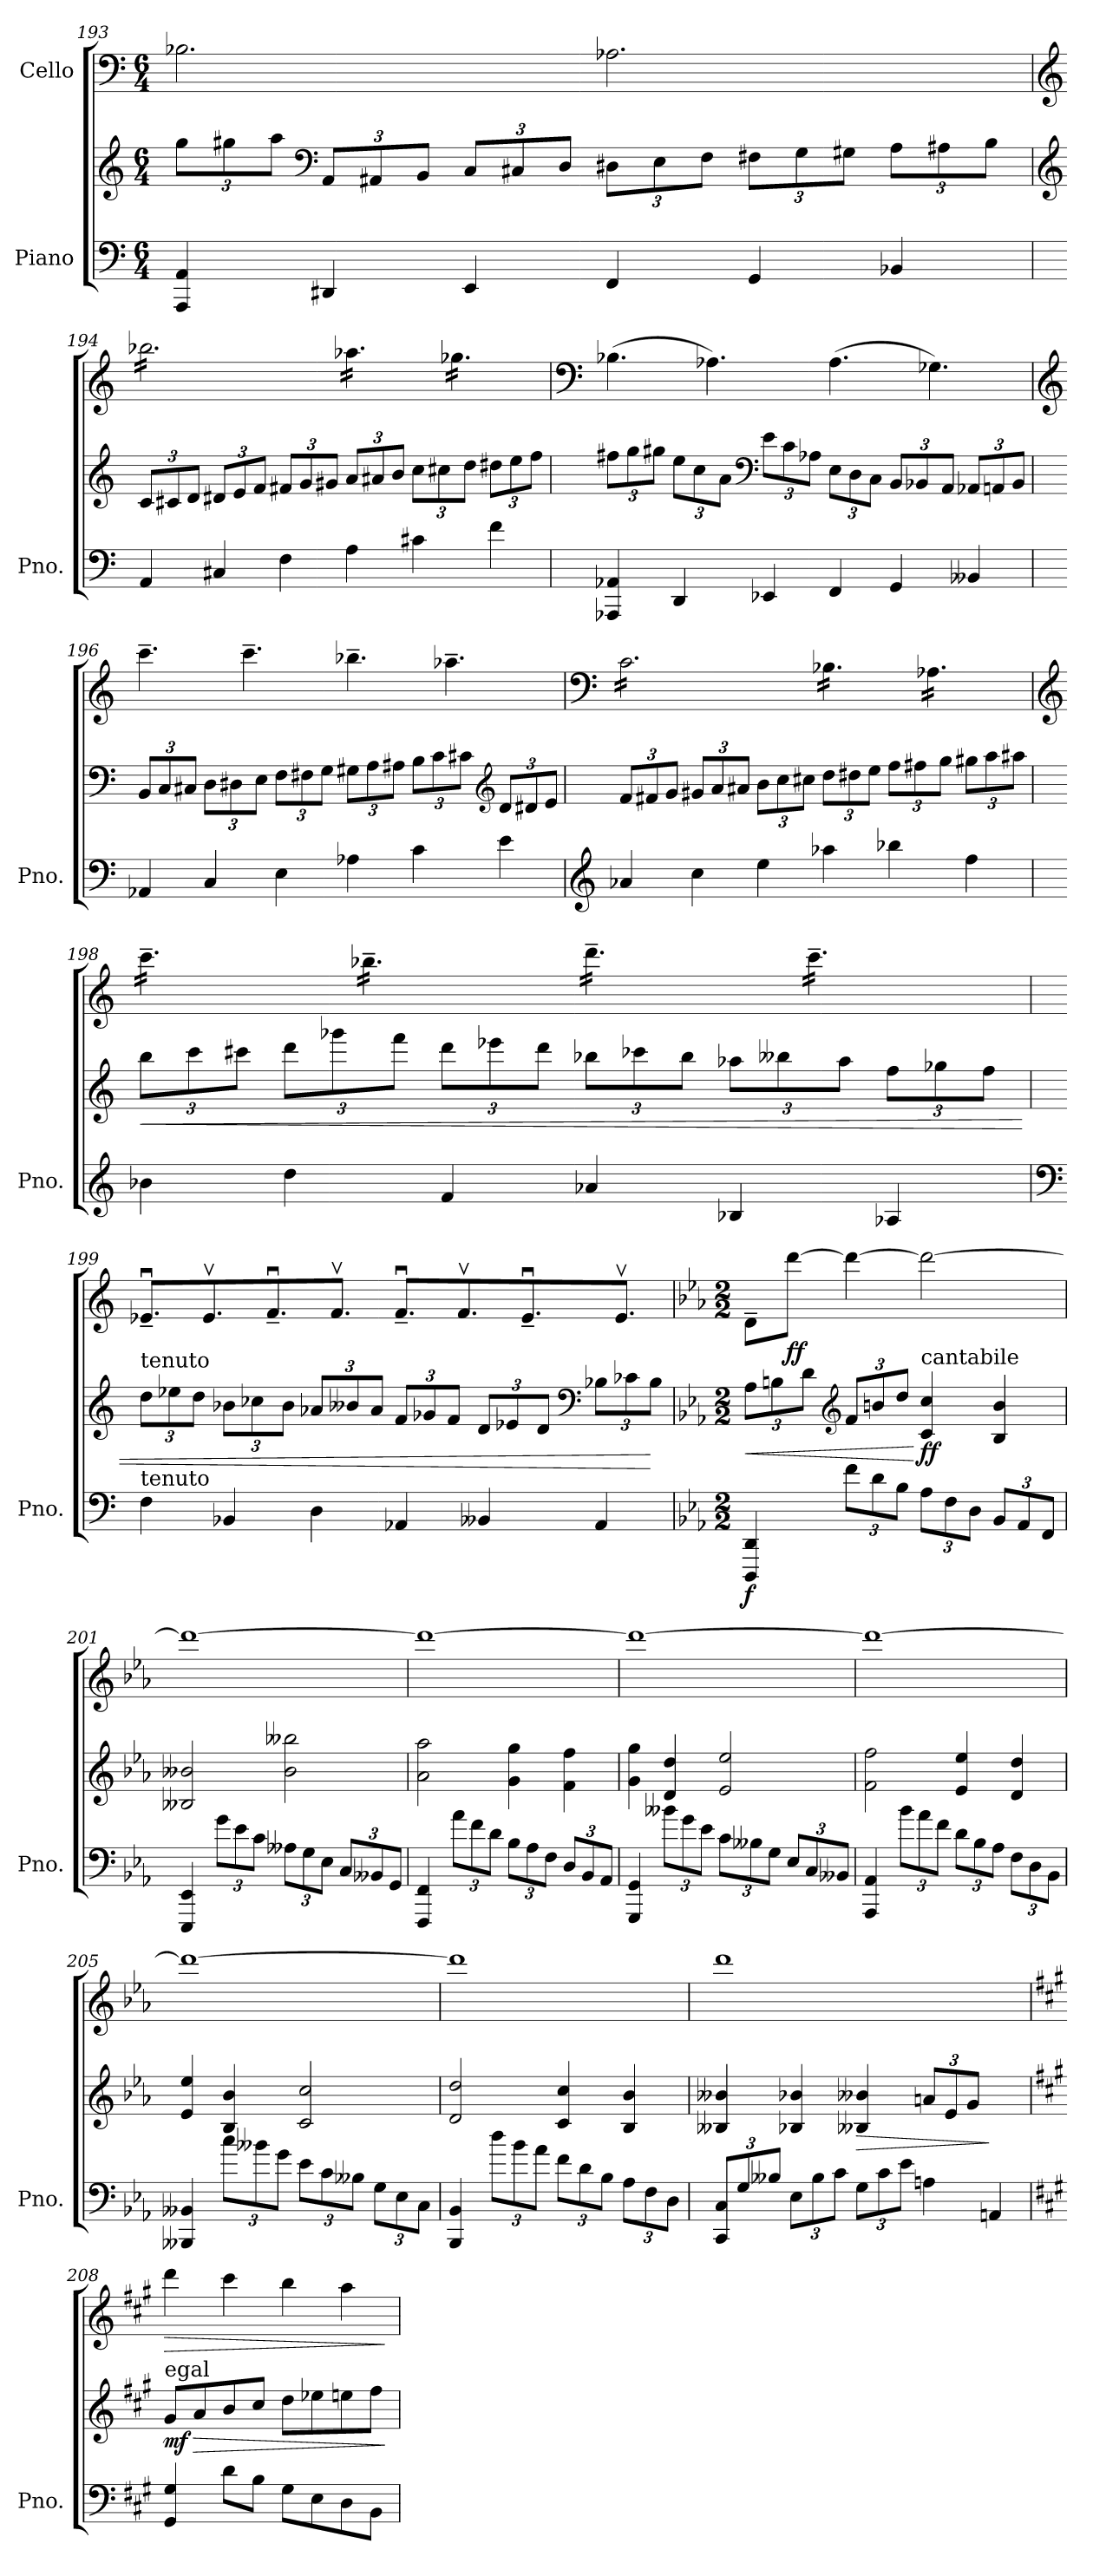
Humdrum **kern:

**kern	**kern	**dynam	**kern	**dynam
*part2	*part2	*part2	*part1	*part1
*staff3	*staff2	*staff2/3	*staff1	*staff1
*I"Piano	*	*	*I"Cello	*
*I'Pno.	*	*	*	*
*clefF4	*clefG2	*	*clefF4	*
*k[]	*k[]	*	*k[]	*
*M6/4	*M6/4	*	*M6/4	*
=193	=193	=193	=193	=193
4AAA 4AA	12ggL	.	2.B-X	.
.	12gg#X	.	.	.
.	12aaJ	.	.	.
*	*clefF4	*	*	*
4DD#X	12AAL	.	.	.
.	12AA#X	.	.	.
.	12BBJ	.	.	.
4EE	12CL	.	.	.
.	12C#X	.	.	.
.	12DJ	.	.	.
4FF	12D#XL	.	2.A-X	.
.	12E	.	.	.
.	12FJ	.	.	.
4GG	12F#XL	.	.	.
.	12G	.	.	.
.	12G#XJ	.	.	.
4BB-X	12AL	.	.	.
.	12A#X	.	.	.
.	12BJ	.	.	.
=194	=194	=194	=194	=194
*	*clefG2	*	*clefG2	*
*	*	*	*tremolo	*
4AA	12cL	.	16bb-XLL	.
.	.	.	16bb-X	.
.	12c#X	.	.	.
.	.	.	16bb-X	.
.	12dJ	.	.	.
.	.	.	16bb-X	.
4C#X	12d#XL	.	16bb-X	.
.	.	.	16bb-X	.
.	12e	.	.	.
.	.	.	16bb-X	.
.	12fJ	.	.	.
.	.	.	16bb-X	.
4F	12f#XL	.	16bb-X	.
.	.	.	16bb-X	.
.	12g	.	.	.
.	.	.	16bb-X	.
.	12g#XJ	.	.	.
.	.	.	16bb-XJJ	.
4A	12aL	.	16aa-XLL	.
.	.	.	16aa-X	.
.	12a#X	.	.	.
.	.	.	16aa-X	.
.	12bJ	.	.	.
.	.	.	16aa-X	.
4c#X	12ccL	.	16aa-X	.
.	.	.	16aa-XJJ	.
.	12cc#X	.	.	.
.	.	.	16gg-XLL	.
.	12ddJ	.	.	.
.	.	.	16gg-X	.
4f	12dd#XL	.	16gg-X	.
.	.	.	16gg-X	.
.	12ee	.	.	.
.	.	.	16gg-X	.
.	12ffJ	.	.	.
.	.	.	16gg-XJJ	.
*	*	*	*Xtremolo	*
=195	=195	=195	=195	=195
*	*	*	*clefF4	*
4AAA-X 4AA-X	12ff#XL	.	(4.B-X	.
.	12gg	.	.	.
.	12gg#XJ	.	.	.
4DD	12eeL	.	.	.
.	12cc	.	.	.
.	.	.	4.A-X)	.
.	12aJ	.	.	.
*	*clefF4	*	*	*
4EE-X	12eL	.	.	.
.	12c	.	.	.
.	12A-XJ	.	.	.
4FF	12EL	.	(4.A-	.
.	12D	.	.	.
.	12CJ	.	.	.
4GG	12BBL	.	.	.
.	12BB-X	.	.	.
.	.	.	4.G-X)	.
.	12AAJ	.	.	.
4BB--X	12AA-XL	.	.	.
.	12AAn	.	.	.
.	12BB-J	.	.	.
=196	=196	=196	=196	=196
*	*	*	*clefG2	*
4AA-X	12BBL	.	4.ccc~	.
.	12C	.	.	.
.	12C#XJ	.	.	.
4C	12DL	.	.	.
.	12D#X	.	.	.
.	.	.	4.ccc~	.
.	12EJ	.	.	.
4E	12FL	.	.	.
.	12F#X	.	.	.
.	12GJ	.	.	.
4A-X	12G#XL	.	4.bb-X~	.
.	12A	.	.	.
.	12A#XJ	.	.	.
4c	12BL	.	.	.
.	12c	.	.	.
.	.	.	4.aa-X~	.
.	12c#XJ	.	.	.
*	*clefG2	*	*	*
4e	12dL	.	.	.
.	12d#X	.	.	.
.	12eJ	.	.	.
=197	=197	=197	=197	=197
*clefG2	*	*	*clefF4	*
*	*	*	*tremolo	*
4a-X	12fL	.	16cLL	.
.	.	.	16c	.
.	12f#X	.	.	.
.	.	.	16c	.
.	12gJ	.	.	.
.	.	.	16c	.
4cc	12g#XL	.	16c	.
.	.	.	16c	.
.	12a	.	.	.
.	.	.	16c	.
.	12a#XJ	.	.	.
.	.	.	16c	.
4ee	12bL	.	16c	.
.	.	.	16c	.
.	12cc	.	.	.
.	.	.	16c	.
.	12cc#XJ	.	.	.
.	.	.	16cJJ	.
4aa-X	12ddL	.	16B-XLL	.
.	.	.	16B-X	.
.	12dd#X	.	.	.
.	.	.	16B-X	.
.	12eeJ	.	.	.
.	.	.	16B-X	.
4bb-X	12ffL	.	16B-X	.
.	.	.	16B-XJJ	.
.	12ff#X	.	.	.
.	.	.	16A-XLL	.
.	12ggJ	.	.	.
.	.	.	16A-X	.
4ff	12gg#XL	.	16A-X	.
.	.	.	16A-X	.
.	12aa	.	.	.
.	.	.	16A-X	.
.	12aa#XJ	.	.	.
.	.	.	16A-XJJ	.
=198	=198	=198	=198	=198
*	*	*	*clefG2	*
!	!	!LO:HP:b	!	!
4b-X	12bbL	<	16ccc~LL	.
.	.	.	16ccc~	.
.	12ccc	.	.	.
.	.	.	16ccc~	.
.	12ccc#XJ	.	.	.
.	.	.	16ccc~	.
4dd	12dddL	.	16ccc~	.
.	.	.	16ccc~JJ	.
.	12ggg-X	.	.	.
.	.	.	16bb-X~LL	.
.	12fffJ	.	.	.
.	.	.	16bb-X~	.
4f	12dddL	.	16bb-X~	.
.	.	.	16bb-X~	.
.	12eee-X	.	.	.
.	.	.	16bb-X~	.
.	12dddJ	.	.	.
.	.	.	16bb-X~JJ	.
4a-X	12bb-XL	.	16ddd~LL	.
.	.	.	16ddd~	.
.	12ccc-X	.	.	.
.	.	.	16ddd~	.
.	12bb-J	.	.	.
.	.	.	16ddd~	.
4B-X	12aa-XL	.	16ddd~	.
.	.	.	16ddd~JJ	.
.	12bb--X	.	.	.
.	.	.	16ccc~LL	.
.	12aa-J	.	.	.
.	.	.	16ccc~	.
4A-X	12ffL	.	16ccc~	.
.	.	.	16ccc~	.
.	12gg-X	.	.	.
.	.	.	16ccc~	.
.	12ffJ	.	.	.
.	.	.	16ccc~JJ	.
*	*	*	*Xtremolo	*
=199	=199	=199	=199	=199
*clefF4	*	*	*	*
!	!LO:TX:a:t=tenuto	!	!	!
!LO:TX:a:t=tenuto	!	!	!	!
4F	12ddL	.	8.e-Xu~L	.
.	12ee-X	.	.	.
.	12ddJ	.	.	.
.	.	.	8.e-v	.
4BB-X	12b-XL	.	.	.
.	12cc-X	.	.	.
.	.	.	8.fu~	.
.	12b-J	.	.	.
4D	12a-XL	.	.	.
.	.	.	8.fvJ	.
.	12b--X	.	.	.
.	12a-J	.	.	.
4AA-X	12fL	.	8.fu~L	.
.	12g-X	.	.	.
.	12fJ	.	.	.
.	.	.	8.fv	.
4BB--X	12dL	.	.	.
.	12e-X	.	.	.
.	.	.	8.e-u~	.
.	12dJ	.	.	.
*	*clefF4	*	*	*
4AA-	12B-XL	.	.	.
.	.	.	8.e-vJ	.
.	12c-X	.	.	.
.	12B-J	[	.	.
=200	=200	=200	=200	=200
*k[b-e-a-]	*k[b-e-a-]	*	*k[b-e-a-]	*
*M2/2	*M2/2	*	*M2/2	*
!	!	!LO:HP:b	!	!
!	!	!LO:DY:n=1:b=2	!	!
4DD 4DDD	12A-L	< f	8d~L	.
.	12Bn	.	.	.
!	!	!	!	!LO:DY:b
.	.	.	[8dddJ	ff
.	12dJ	.	.	.
*	*clefG2	*	*	*
12fL	12fL	.	4ddd_	.
12d	12bn	.	.	.
12B-J	12ddJ	.	.	.
!	!LO:TX:a:t=cantabile	!	!	!
!	!	!LO:DY:n=2:b	!	!
12A-L	4cc 4c	[ ff	2ddd_	.
12F	.	.	.	.
12DJ	.	.	.	.
12BB-L	4B 4b	.	.	.
12AA-	.	.	.	.
12FFJ	.	.	.	.
=201	=201	=201	=201	=201
4EE- 4EEE-	2B--X 2b--X	.	1ddd_	.
12gL	.	.	.	.
12e-	.	.	.	.
12cJ	.	.	.	.
12A--XL	2b-- 2bb--X	.	.	.
12G	.	.	.	.
12E-J	.	.	.	.
12CL	.	.	.	.
12BB--X	.	.	.	.
12GGJ	.	.	.	.
=202	=202	=202	=202	=202
4FF 4FFF	2a- 2aa-	.	1ddd_	.
12a-L	.	.	.	.
12f	.	.	.	.
12dJ	.	.	.	.
12B-L	4g 4gg	.	.	.
12A-	.	.	.	.
12FJ	.	.	.	.
12DL	4f 4ff	.	.	.
12BB-	.	.	.	.
12AA-J	.	.	.	.
=203	=203	=203	=203	=203
4GG 4GGG	4g 4gg	.	1ddd_	.
12b--XL	4d 4dd	.	.	.
12g	.	.	.	.
12e-J	.	.	.	.
12cL	2e- 2ee-	.	.	.
12B--X	.	.	.	.
12GJ	.	.	.	.
12E-L	.	.	.	.
12C	.	.	.	.
12BB--XJ	.	.	.	.
=204	=204	=204	=204	=204
4AA- 4AAA-	2f 2ff	.	1ddd_	.
12b-L	.	.	.	.
12a-	.	.	.	.
12fJ	.	.	.	.
12dL	4e- 4ee-	.	.	.
12B-	.	.	.	.
12A-J	.	.	.	.
12FL	4d 4dd	.	.	.
12D	.	.	.	.
12BB-J	.	.	.	.
=205	=205	=205	=205	=205
4BB--X 4BBB--X	4e- 4ee-	.	1ddd_	.
12ccL	4B- 4b-	.	.	.
12b--X	.	.	.	.
12gJ	.	.	.	.
12e-L	2c 2cc	.	.	.
12c	.	.	.	.
12B--XJ	.	.	.	.
12GL	.	.	.	.
12E-	.	.	.	.
12CJ	.	.	.	.
=206	=206	=206	=206	=206
4BB- 4BBB-	2d 2dd	.	1ddd]	.
12ddL	.	.	.	.
12b-	.	.	.	.
12a-J	.	.	.	.
12fL	4c 4cc	.	.	.
12d	.	.	.	.
12B-J	.	.	.	.
12A-L	4B- 4b-	.	.	.
12F	.	.	.	.
12DJ	.	.	.	.
=207	=207	=207	=207	=207
12C 12CCL	4B--X 4b--X	.	1ddd	.
12G	.	.	.	.
12B--XJ	.	.	.	.
12E-L	4B-X 4b-X	.	.	.
12B--	.	.	.	.
12cJ	.	.	.	.
!	!	!LO:HP:b	!	!
12GL	4B--X 4b--X	>	.	.
12c	.	.	.	.
12e-J	.	.	.	.
4An	12anL	.	.	.
.	12e-	.	.	.
.	12gJ	.	.	.
4AAn	4ryy	]	4ryy	.
=208	=208	=208	=208	=208
*k[f#c#g#]	*k[f#c#g#]	*	*k[f#c#g#]	*
!	!LO:TX:a:t=egal	!	!	!
!	!	!LO:HP:b	!	!LO:HP:b
!	!	!LO:DY:n=1:b	!	!
4GG# 4G#	8g#L	> mf	4ddd	>
.	8a	.	.	.
8dL	8b	.	4ccc#	.
8BJ	8cc#J	.	.	.
8G#L	8ddL	.	4bb	.
8E	8ee-X	.	.	.
8D	8een	.	4aa	.
8BBJ	8ff#J	.	.	.
.	.	]	.	]
=	=	=	=	=
*-	*-	*-	*-	*-
